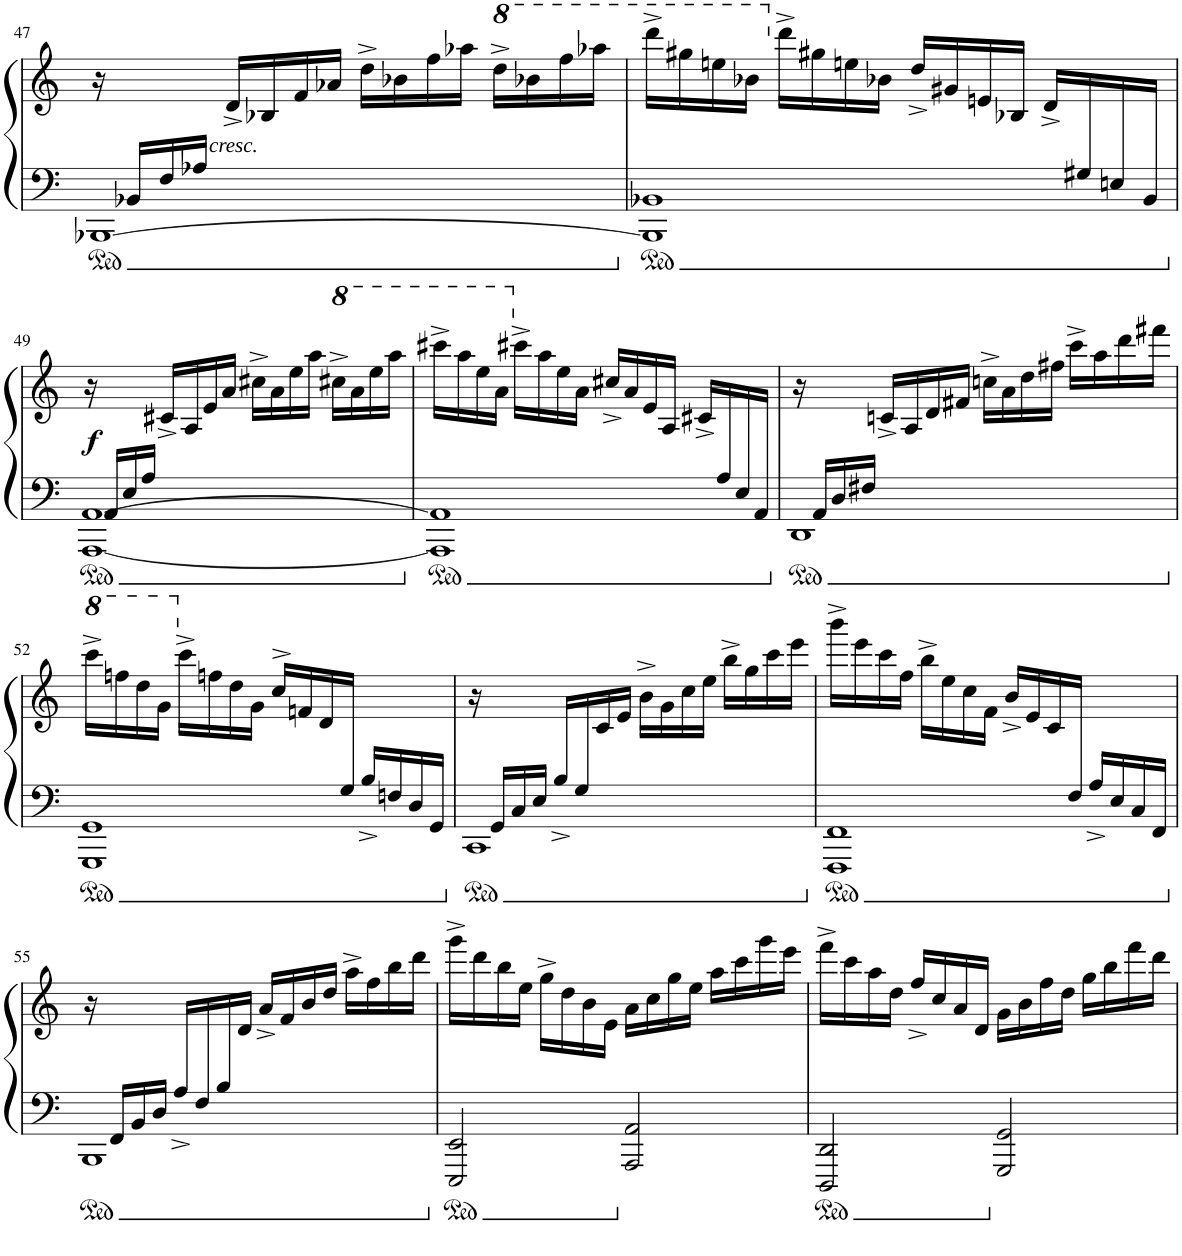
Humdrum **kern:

**kern	**kern	**dynam
*part1	*part1	*part1
*staff2	*staff1	*staff1/2
*I"Piano	*	*
*I'Pno.	*	*
!!LO:PB:g=z
*clefF4	*clefG2	*
*k[]	*k[]	*
*M4/4	*M4/4	*
*met(c)	*met(c)	*
=47	=47	=47
*^	*	*
16ryy	[1BBB-X	16r	.
16BB-X/LL	.	8.ryy	.
16F/	.	.	.
16A-X/JJ	.	.	.
!	!	!	!LO:DY:b
2.ryy	.	16d^/LL	other-dynamics
.	.	16B-X/	.
.	.	16f/	.
.	.	16a-X/JJ	.
.	.	16dd^\LL	.
.	.	16b-X\	.
.	.	16ff\	.
.	.	16aa-X\JJ	.
*	*	*8va	*
.	.	16ddd^\LL	.
.	.	16bb-X\	.
.	.	16fff\	.
.	.	16aaa-X\JJ	.
=48	=48	=48	=48
16ryy	1BBB-] 1BB-X	16dddd^\LL	.
.	.	16ggg#X\	.
.	.	16eeen\	.
.	.	16bb-X\JJ	.
*	*	*X8va	*
.	.	16ddd^\LL	.
.	.	16gg#X\	.
.	.	16een\	.
.	.	16b-X\JJ	.
.	.	16dd^/LL	.
.	.	16g#X/	.
.	.	16en/	.
.	.	16B-X/JJ	.
.	.	16d^/LL	.
16G#X/	.	8.ryy	.
16En/	.	.	.
16BB-/JJ	.	.	.
!!LO:LB:g=z
=49	=49	=49	=49
!	!	!	!LO:DY:b
16ryy	[1AAA [1AA	16r	f
16AA/LL	.	8.ryy	.
16E/	.	.	.
16A/JJ	.	.	.
2.ryy	.	16c#X^/LL	.
.	.	16A/	.
.	.	16e/	.
.	.	16a/JJ	.
.	.	16cc#X^\LL	.
.	.	16a\	.
.	.	16ee\	.
.	.	16aa\JJ	.
*	*	*8va	*
.	.	16ccc#X^\LL	.
.	.	16aa\	.
.	.	16eee\	.
.	.	16aaa\JJ	.
=50	=50	=50	=50
16ryy	1AAA] 1AA]	16cccc#X^\LL	.
.	.	16aaa\	.
.	.	16eee\	.
.	.	16aa\JJ	.
*	*	*X8va	*
.	.	16ccc#X^\LL	.
.	.	16aa\	.
.	.	16ee\	.
.	.	16a\JJ	.
.	.	16cc#X^/LL	.
.	.	16a/	.
.	.	16e/	.
.	.	16A/JJ	.
.	.	16c#X^/LL	.
16A/	.	8.ryy	.
16E/	.	.	.
16AA/JJ	.	.	.
=51	=51	=51	=51
16ryy	1DD	16r	.
16AA/LL	.	8.ryy	.
16D/	.	.	.
16F#X/JJ	.	.	.
2.ryy	.	16cn^/LL	.
.	.	16A/	.
.	.	16d/	.
.	.	16f#X/JJ	.
.	.	16ccn^\LL	.
.	.	16a\	.
.	.	16dd\	.
.	.	16ff#X\JJ	.
.	.	16ccc^\LL	.
.	.	16aa\	.
.	.	16ddd\	.
.	.	16fff#X\JJ	.
!!LO:LB:g=z
=52	=52	=52	=52
*	*	*8va	*
8.ryy	1GGG 1GG	16cccc^\LL	.
.	.	16fffn\	.
.	.	16ddd\	.
.	.	16gg\JJ	.
*	*	*X8va	*
.	.	16ccc^\LL	.
.	.	16ffn\	.
.	.	16dd\	.
.	.	16g\JJ	.
.	.	16cc^>/LL	.
.	.	16fn/	.
.	.	16d/	.
16G/JJ	.	4ryy	.
16B^/LL	.	.	.
16Fn/	.	.	.
16D/	.	.	.
16GG/JJ	.	16ryy	.
=53	=53	=53	=53
16ryy	1CC	16r	.
16GG/LL	.	16ryy	.
16C/	.	.	.
16E/JJ	.	.	.
16B^/LL	.	.	.
16G/	.	.	.
2ryy	.	16c/	.
.	.	16e/JJ	.
.	.	16b^\LL	.
.	.	16g\	.
.	.	16cc\	.
.	.	16ee\JJ	.
.	.	16bb^\LL	.
.	.	16gg\	.
8ryy	.	16ccc\	.
.	.	16eee\JJ	.
=54	=54	=54	=54
8.ryy	1FFF 1FF	16bbb^\LL	.
.	.	16eee\	.
.	.	16ccc\	.
.	.	16ff\JJ	.
.	.	16bb^\LL	.
.	.	16ee\	.
.	.	16cc\	.
.	.	16f\JJ	.
.	.	16b^/LL	.
.	.	16e/	.
.	.	16c/	.
16F/JJ	.	4ryy	.
16A^/LL	.	.	.
16E/	.	.	.
16C/	.	.	.
16FF/JJ	.	16ryy	.
!!LO:LB:g=z
=55	=55	=55	=55
16ryy	1BBB	16r	.
16FF/LL	.	4.ryy	.
16BB/	.	.	.
16D/JJ	.	.	.
16A^/LL	.	.	.
16F/	.	.	.
16B/	.	.	.
2ryy	.	16d/JJ	.
.	.	16a^/LL	.
.	.	16f/	.
.	.	16b/	.
.	.	16dd/JJ	.
.	.	16aa^\LL	.
.	.	16ff\	.
.	.	16bb\	.
16ryy	.	16ddd\JJ	.
*v	*v	*	*
=56	=56	=56
2EEE/ 2EE/	16ggg^\LL	.
.	16ddd\	.
.	16bb\	.
.	16ee\JJ	.
.	16gg^\LL	.
.	16dd\	.
.	16b\	.
.	16e\JJ	.
2AAA/ 2AA/	16a\LL	.
.	16cc\	.
.	16gg\	.
.	16ee\JJ	.
.	16aa\LL	.
.	16ccc\	.
.	16ggg\	.
.	16eee\JJ	.
=57	=57	=57
2DDD/ 2DD/	16fff^\LL	.
.	16ccc\	.
.	16aa\	.
.	16dd\JJ	.
.	16ff^/LL	.
.	16cc/	.
.	16a/	.
.	16d/JJ	.
2GGG/ 2GG/	16g\LL	.
.	16b\	.
.	16ff\	.
.	16dd\JJ	.
.	16gg\LL	.
.	16bb\	.
.	16fff\	.
.	16ddd\JJ	.
=	=	=
*-	*-	*-
